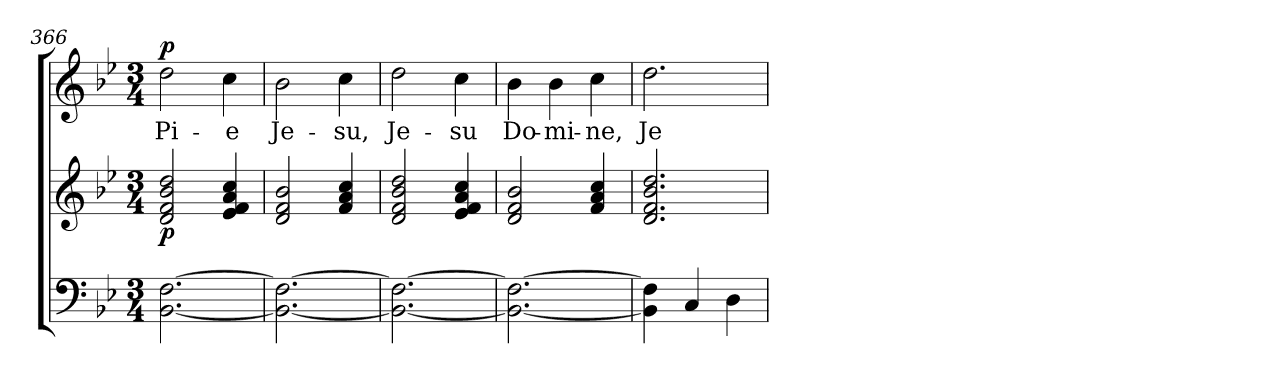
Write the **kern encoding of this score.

**kern	**kern	**dynam	**kern	**text	**dynam
*part2	*part2	*part2	*part1	*part1	*part1
*staff3	*staff2	*staff2/3	*staff1	*staff1	*staff1
!!LO:LB:g=z
*clefF4	*clefG2	*	*clefG2	*	*
*	*	*	*ITrd7c12	*	*
*k[b-e-]	*k[b-e-]	*	*k[b-e-]	*	*
*B-:	*B-:	*	*B-:	*	*
*M3/4	*M3/4	*	*M3/4	*	*
=366	=366	=366	=366	=366	=366
!	!	!LO:DY:b	!	!LO:LY:b	!LO:DY:a
[2.BB-\ [2.F\	2d/ 2f/ 2b-/ 2dd/	p	2d\	Pi-	p
!	!	!	!	!LO:LY:b	!
.	4e-/ 4f/ 4a/ 4cc/	.	4c\	-e	.
=367	=367	=367	=367	=367	=367
!	!	!	!	!LO:LY:b	!
2.BB-\_ 2.F\_	2d/ 2f/ 2b-/	.	2B-\	Je-	.
!	!	!	!	!LO:LY:b	!
.	4f/ 4a/ 4cc/	.	4c\	-su,	.
=368	=368	=368	=368	=368	=368
!	!	!	!	!LO:LY:b	!
2.BB-\_ 2.F\_	2d/ 2f/ 2b-/ 2dd/	.	2d\	Je-	.
!	!	!	!	!LO:LY:b	!
.	4e-/ 4f/ 4a/ 4cc/	.	4c\	-su	.
=369	=369	=369	=369	=369	=369
!	!	!	!	!LO:LY:b	!
2.BB-\_ 2.F\_	2d/ 2f/ 2b-/	.	4B-\	Do-	.
!	!	!	!	!LO:LY:b	!
.	.	.	4B-\	-mi-	.
!	!	!	!	!LO:LY:b	!
.	4f/ 4a/ 4cc/	.	4c\	-ne,	.
=370	=370	=370	=370	=370	=370
!	!	!	!	!LO:LY:b	!
4BB-\] 4F\]	2.d/ 2.f/ 2.b-/ 2.dd/	.	2.d\	Je-	.
4C/	.	.	.	.	.
4D\	.	.	.	.	.
=	=	=	=	=	=
*-	*-	*-	*-	*-	*-
